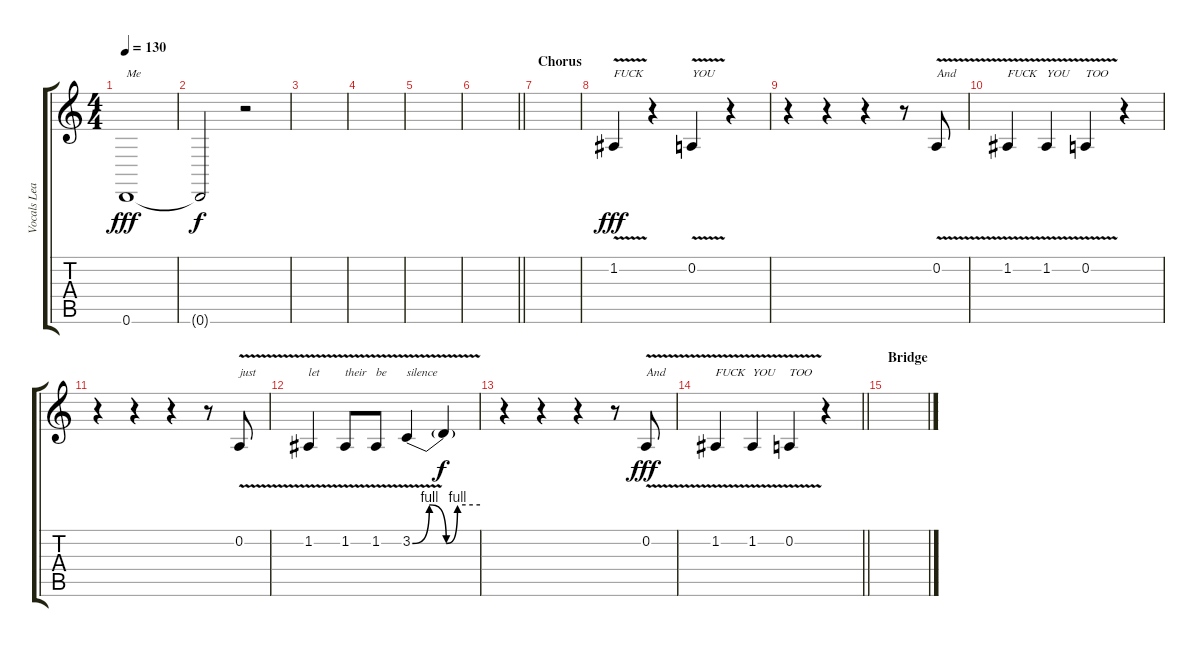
\track ("Vocals Lead" "Vocals Lea") {instrument tenorsax}
\staff {score tabs}
\tuning (D4 A3 F3 C3 G2 D2) {hide}
\ts (4 4)
\tempo 130
\clef g2
\ks c
0.6.1{txt "Me" dy fff} |
0.6{t}.2{dy f} r.2 |
|
|
|
\barLineRight lightlight
|
\section ("" "Chorus")
|
1.2{v}.4{txt "FUCK" dy fff} r.4 0.2{v}.4{txt "YOU"} r.4 |
r.4 r.4 r.4 r.8 0.2{v}.8{txt "And"} |
1.2{v}.4{txt "FUCK"} 1.2{v}.4{txt "YOU"} 0.2{v}.4{txt "TOO"} r.4 |
r.4 r.4 r.4 r.8 0.2{v}.8{txt "just"} |
1.2{v}.4{txt "let"} 1.2{v}.8{txt "their"} 1.2{v}.8{txt "be"} 3.2{be (custom 0 0 15 4 30 0 40 4 60 4) v}.4{txt "silence"} 3.2{t}.4{dy f} |
r.4 r.4 r.4 r.8 0.2{v}.8{txt "And" dy fff} |
\barLineRight lightlight
1.2{v}.4{txt "FUCK"} 1.2{v}.4{txt "YOU"} 0.2{v}.4{txt "TOO"} r.4 |
\section ("" "Bridge")
